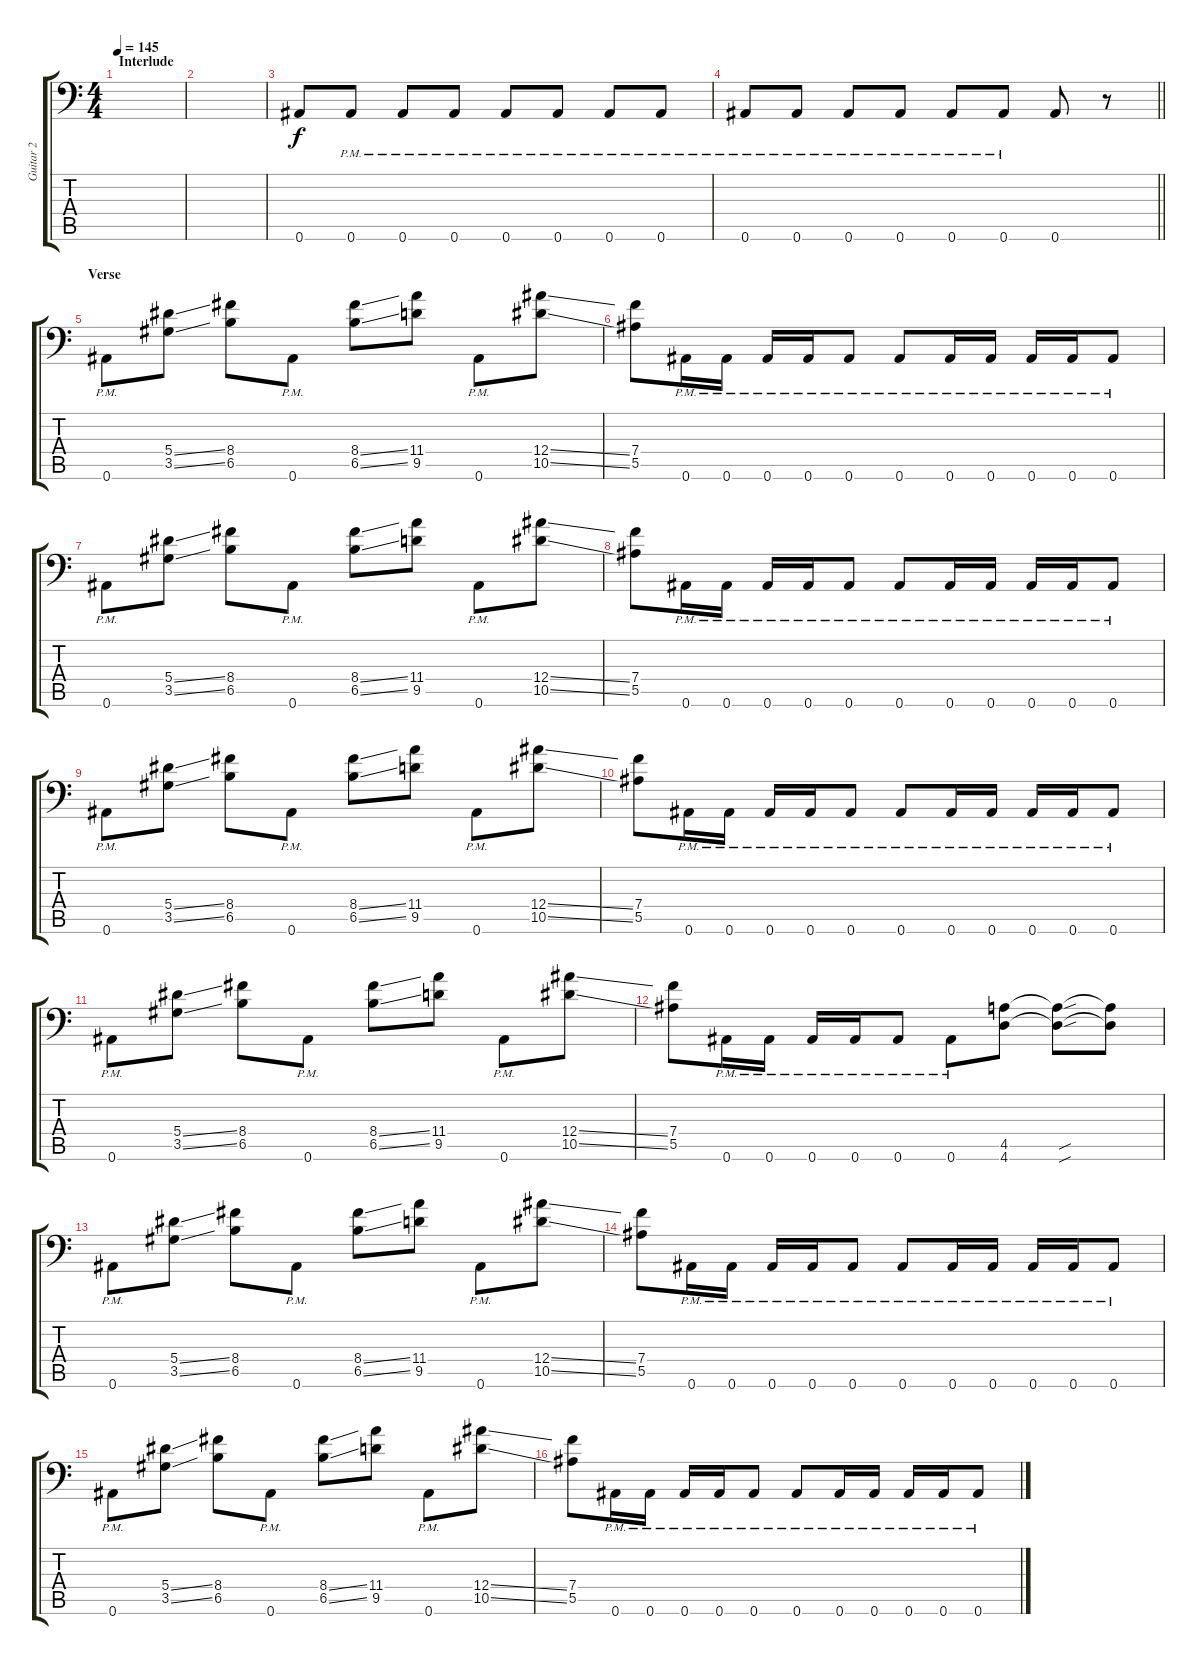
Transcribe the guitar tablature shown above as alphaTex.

\track ("Guitar 2" "Guitar 2") {instrument distortionguitar}
\staff {score tabs}
\tuning (C4 G3 Eb3 Bb2 F2 Bb1) {hide}
\ts (4 4)
\section ("" "Interlude")
\tempo 145
\clef f4
\ks c
|
|
0.6.8{balance 8} 0.6{pm}.8 0.6{pm}.8 0.6{pm}.8 0.6{pm}.8 0.6{pm}.8 0.6{pm}.8 0.6{pm}.8 |
\barLineRight lightlight
0.6{pm}.8 0.6{pm}.8 0.6{pm}.8 0.6{pm}.8 0.6{pm}.8 0.6{pm}.8 0.6.8 r.8 |
\section ("" "Verse")
0.6{pm}.8{balance 16} (5.4{ss} 3.5{ss}).8 (8.4 6.5).8 0.6{pm}.8 (8.4{ss} 6.5{ss}).8 (11.4 9.5).8 0.6{pm}.8 (12.4{ss} 10.5{ss}).8 |
(7.4 5.5).8 0.6{pm}.16 0.6{pm}.16 0.6{pm}.16 0.6{pm}.16 0.6{pm}.8 0.6{pm}.8 0.6{pm}.16 0.6{pm}.16 0.6{pm}.16 0.6{pm}.16 0.6{pm}.8 |
0.6{pm}.8 (5.4{ss} 3.5{ss}).8 (8.4 6.5).8 0.6{pm}.8 (8.4{ss} 6.5{ss}).8 (11.4 9.5).8 0.6{pm}.8 (12.4{ss} 10.5{ss}).8 |
(7.4 5.5).8 0.6{pm}.16 0.6{pm}.16 0.6{pm}.16 0.6{pm}.16 0.6{pm}.8 0.6{pm}.8 0.6{pm}.16 0.6{pm}.16 0.6{pm}.16 0.6{pm}.16 0.6{pm}.8 |
0.6{pm}.8 (5.4{ss} 3.5{ss}).8 (8.4 6.5).8 0.6{pm}.8 (8.4{ss} 6.5{ss}).8 (11.4 9.5).8 0.6{pm}.8 (12.4{ss} 10.5{ss}).8 |
(7.4 5.5).8 0.6{pm}.16 0.6{pm}.16 0.6{pm}.16 0.6{pm}.16 0.6{pm}.8 0.6{pm}.8 0.6{pm}.16 0.6{pm}.16 0.6{pm}.16 0.6{pm}.16 0.6{pm}.8 |
0.6{pm}.8 (5.4{ss} 3.5{ss}).8 (8.4 6.5).8 0.6{pm}.8 (8.4{ss} 6.5{ss}).8 (11.4 9.5).8 0.6{pm}.8 (12.4{ss} 10.5{ss}).8 |
(7.4 5.5).8 0.6{pm}.16 0.6{pm}.16 0.6{pm}.16 0.6{pm}.16 0.6{pm}.8 0.6{pm}.8 (4.5 4.6).8 (4.5{sou t} 4.6{sou t}).8 (4.5{t} 4.6{t}).8 |
0.6{pm}.8 (5.4{ss} 3.5{ss}).8 (8.4 6.5).8 0.6{pm}.8 (8.4{ss} 6.5{ss}).8 (11.4 9.5).8 0.6{pm}.8 (12.4{ss} 10.5{ss}).8 |
(7.4 5.5).8 0.6{pm}.16 0.6{pm}.16 0.6{pm}.16 0.6{pm}.16 0.6{pm}.8 0.6{pm}.8 0.6{pm}.16 0.6{pm}.16 0.6{pm}.16 0.6{pm}.16 0.6{pm}.8 |
0.6{pm}.8 (5.4{ss} 3.5{ss}).8 (8.4 6.5).8 0.6{pm}.8 (8.4{ss} 6.5{ss}).8 (11.4 9.5).8 0.6{pm}.8 (12.4{ss} 10.5{ss}).8 |
(7.4 5.5).8 0.6{pm}.16 0.6{pm}.16 0.6{pm}.16 0.6{pm}.16 0.6{pm}.8 0.6{pm}.8 0.6{pm}.16 0.6{pm}.16 0.6{pm}.16 0.6{pm}.16 0.6{pm}.8
